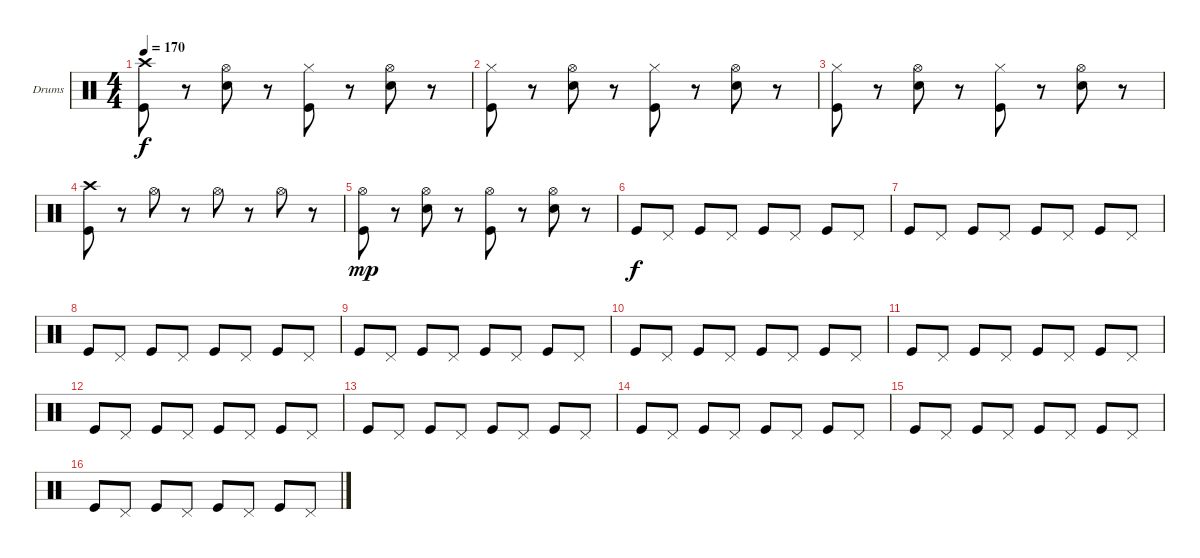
\defaultSystemsLayout 4
\bracketExtendMode groupsimilarinstruments
\firstSystemTrackNameOrientation horizontal
\otherSystemsTrackNameOrientation horizontal
\track ("Drumkit" "Drums") {instrument percussion}
\staff {score}
\articulation defaults
\ts (4 4)
\tempo 170
\clef neutral
\ks c
("Crash high (hit)" "Kick (hit)").8{dy f} r.8 ("Hi-Hat (open)" "Snare (hit) 2").8 r.8 ("Hi-Hat (closed)" "Kick (hit)").8 r.8 ("Hi-Hat (open)" "Snare (hit) 2").8 r.8 |
("Hi-Hat (closed)" "Kick (hit)").8 r.8 ("Hi-Hat (open)" "Snare (hit) 2").8 r.8 ("Hi-Hat (closed)" "Kick (hit)").8 r.8 ("Hi-Hat (open)" "Snare (hit) 2").8 r.8 |
("Hi-Hat (closed)" "Kick (hit)").8 r.8 ("Hi-Hat (open)" "Snare (hit) 2").8 r.8 ("Hi-Hat (closed)" "Kick (hit)").8 r.8 ("Hi-Hat (open)" "Snare (hit) 2").8 r.8 |
("Crash high (hit)" "Kick (hit)").8 r.8 "Hi-Hat (open)".8 r.8 "Hi-Hat (open)".8 r.8 "Hi-Hat (open)".8 r.8 |
("Hi-Hat (open)" "Kick (hit)").8{dy mp} r.8 ("Hi-Hat (open)" "Snare (hit) 2").8 r.8 ("Hi-Hat (open)" "Kick (hit)").8 r.8 ("Hi-Hat (open)" "Snare (hit) 2").8 r.8 |
"Kick (hit)".8{dy f} "Pedal Hi-Hat (hit)".8 "Kick (hit)".8 "Pedal Hi-Hat (hit)".8 "Kick (hit)".8 "Pedal Hi-Hat (hit)".8 "Kick (hit)".8 "Pedal Hi-Hat (hit)".8 |
"Kick (hit)".8 "Pedal Hi-Hat (hit)".8 "Kick (hit)".8 "Pedal Hi-Hat (hit)".8 "Kick (hit)".8 "Pedal Hi-Hat (hit)".8 "Kick (hit)".8 "Pedal Hi-Hat (hit)".8 |
"Kick (hit)".8 "Pedal Hi-Hat (hit)".8 "Kick (hit)".8 "Pedal Hi-Hat (hit)".8 "Kick (hit)".8 "Pedal Hi-Hat (hit)".8 "Kick (hit)".8 "Pedal Hi-Hat (hit)".8 |
"Kick (hit)".8 "Pedal Hi-Hat (hit)".8 "Kick (hit)".8 "Pedal Hi-Hat (hit)".8 "Kick (hit)".8 "Pedal Hi-Hat (hit)".8 "Kick (hit)".8 "Pedal Hi-Hat (hit)".8 |
"Kick (hit)".8 "Pedal Hi-Hat (hit)".8 "Kick (hit)".8 "Pedal Hi-Hat (hit)".8 "Kick (hit)".8 "Pedal Hi-Hat (hit)".8 "Kick (hit)".8 "Pedal Hi-Hat (hit)".8 |
"Kick (hit)".8 "Pedal Hi-Hat (hit)".8 "Kick (hit)".8 "Pedal Hi-Hat (hit)".8 "Kick (hit)".8 "Pedal Hi-Hat (hit)".8 "Kick (hit)".8 "Pedal Hi-Hat (hit)".8 |
"Kick (hit)".8 "Pedal Hi-Hat (hit)".8 "Kick (hit)".8 "Pedal Hi-Hat (hit)".8 "Kick (hit)".8 "Pedal Hi-Hat (hit)".8 "Kick (hit)".8 "Pedal Hi-Hat (hit)".8 |
"Kick (hit)".8 "Pedal Hi-Hat (hit)".8 "Kick (hit)".8 "Pedal Hi-Hat (hit)".8 "Kick (hit)".8 "Pedal Hi-Hat (hit)".8 "Kick (hit)".8 "Pedal Hi-Hat (hit)".8 |
"Kick (hit)".8 "Pedal Hi-Hat (hit)".8 "Kick (hit)".8 "Pedal Hi-Hat (hit)".8 "Kick (hit)".8 "Pedal Hi-Hat (hit)".8 "Kick (hit)".8 "Pedal Hi-Hat (hit)".8 |
"Kick (hit)".8 "Pedal Hi-Hat (hit)".8 "Kick (hit)".8 "Pedal Hi-Hat (hit)".8 "Kick (hit)".8 "Pedal Hi-Hat (hit)".8 "Kick (hit)".8 "Pedal Hi-Hat (hit)".8 |
"Kick (hit)".8 "Pedal Hi-Hat (hit)".8 "Kick (hit)".8 "Pedal Hi-Hat (hit)".8 "Kick (hit)".8 "Pedal Hi-Hat (hit)".8 "Kick (hit)".8 "Pedal Hi-Hat (hit)".8
